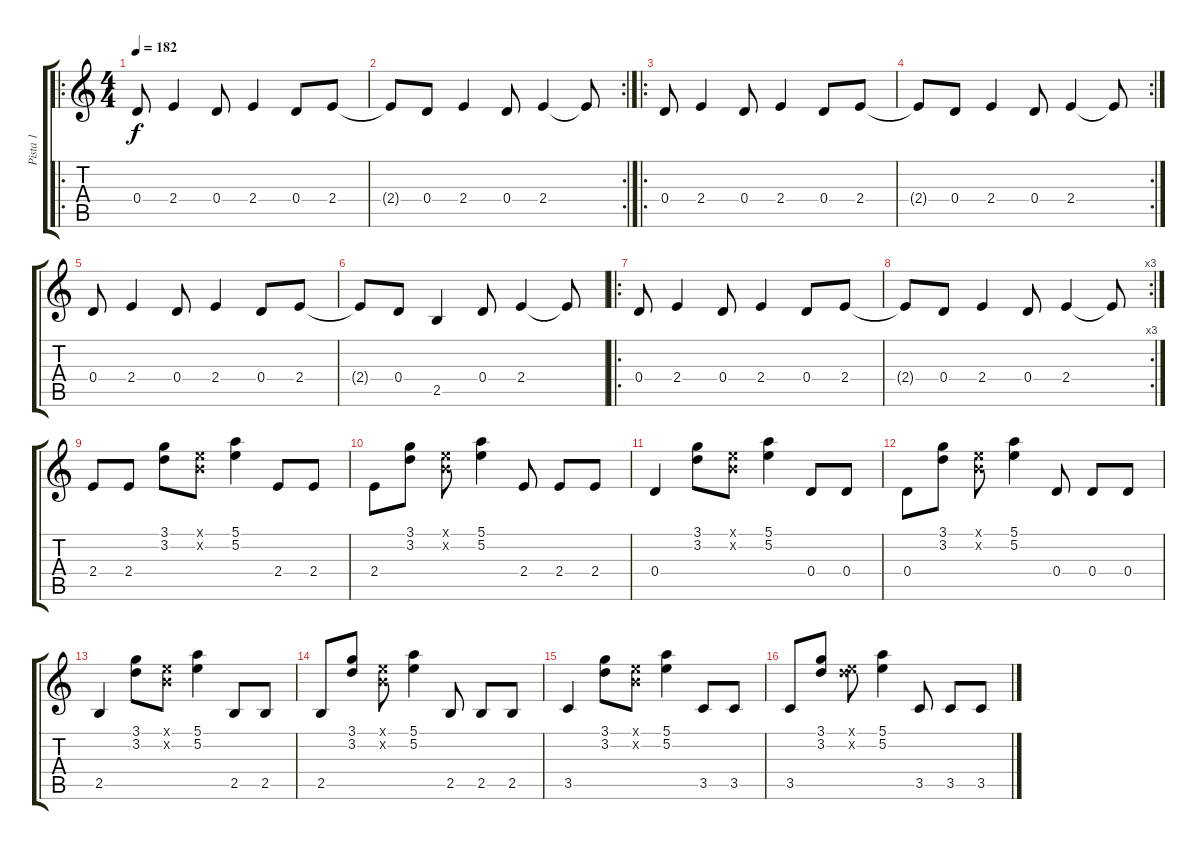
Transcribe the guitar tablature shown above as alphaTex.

\track ("Pista 1" "Pista 1") {instrument electricguitarclean}
\staff {score tabs}
\tuning (E4 B3 G3 D3 A2 E2) {hide}
\ro
\ts (4 4)
\tempo 182
\clef g2
\ks c
0.4.8{dy f volume 7 instrument electricguitarclean} 2.4.4 0.4.8 2.4.4 0.4.8 2.4.8 |
\rc 2
2.4{t}.8 0.4.8 2.4.4 0.4.8 2.4.4 2.4{t}.8 |
\ro
0.4.8{volume 11} 2.4.4 0.4.8 2.4.4 0.4.8 2.4.8 |
\rc 2
2.4{t}.8 0.4.8 2.4.4 0.4.8 2.4.4 2.4{t}.8 |
0.4.8{volume 12} 2.4.4 0.4.8 2.4.4 0.4.8 2.4.8 |
2.4{t}.8 0.4.8 2.5.4 0.4.8 2.4.4 2.4{t}.8 |
\ro
0.4.8{volume 16} 2.4.4 0.4.8 2.4.4 0.4.8 2.4.8 |
\rc 3
2.4{t}.8 0.4.8 2.4.4 0.4.8 2.4.4 2.4{t}.8 |
2.4.8 2.4.8 (3.1 3.2).8 (0.1{x} 0.2{x}).8 (5.1 5.2).4 2.4.8 2.4.8 |
2.4.8 (3.1 3.2).8 (0.1{x} 0.2{x}).8 (5.1 5.2).4 2.4.8 2.4.8 2.4.8 |
0.4.4 (3.1 3.2).8 (0.1{x} 0.2{x}).8 (5.1 5.2).4 0.4.8 0.4.8 |
0.4.8 (3.1 3.2).8 (0.1{x} 0.2{x}).8 (5.1 5.2).4 0.4.8 0.4.8 0.4.8 |
2.5.4 (3.1 3.2).8 (0.1{x} 0.2{x}).8 (5.1 5.2).4 2.5.8 2.5.8 |
2.5.8 (3.1 3.2).8 (0.1{x} 0.2{x}).8 (5.1 5.2).4 2.5.8 2.5.8 2.5.8 |
3.5.4 (3.1 3.2).8 (0.1{x} 0.2{x}).8 (5.1 5.2).4 3.5.8 3.5.8 |
3.5.8 (3.1 3.2).8 (0.1{x} 3.2{x}).8 (5.1 5.2).4 3.5.8 3.5.8 3.5.8
